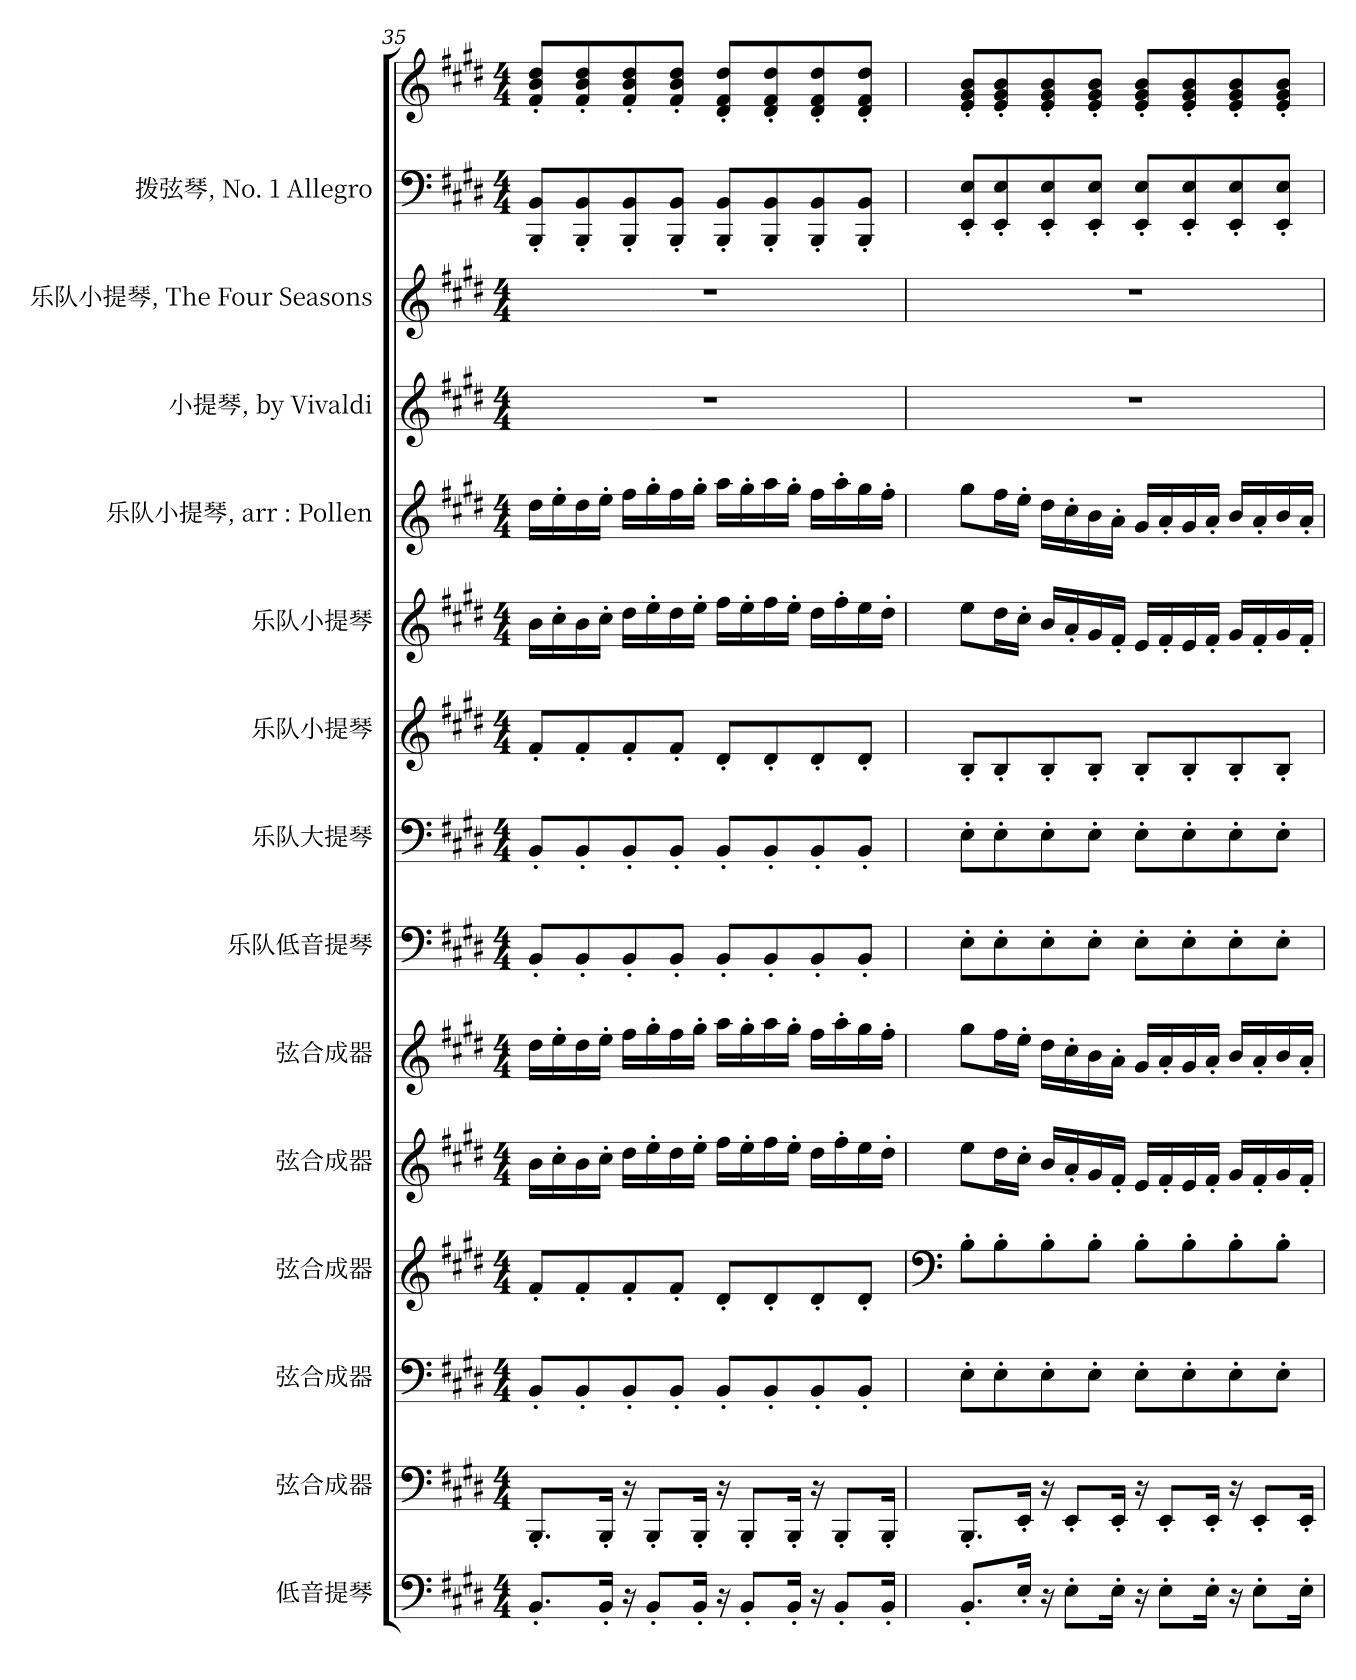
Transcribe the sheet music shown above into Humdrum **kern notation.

**kern	**kern	**kern	**kern	**kern	**kern	**kern	**kern	**kern	**kern	**kern	**kern	**kern	**kern	**kern
*part14	*part13	*part12	*part11	*part10	*part9	*part8	*part7	*part6	*part5	*part4	*part3	*part2	*part1	*part1
*staff15	*staff14	*staff13	*staff12	*staff11	*staff10	*staff9	*staff8	*staff7	*staff6	*staff5	*staff4	*staff3	*staff2	*staff1
*I"低音提琴	*I"弦合成器	*I"弦合成器	*I"弦合成器	*I"弦合成器	*I"弦合成器	*I"乐队低音提琴	*I"乐队大提琴	*I"乐队小提琴	*I"乐队小提琴	*I"乐队小提琴, arr : Pollen	*I"小提琴, by Vivaldi	*I"乐队小提琴, The Four Seasons	*I"拨弦琴, No. 1 Allegro	*
!!LO:PB:g=z
*clefF4	*clefF4	*clefF4	*clefG2	*clefG2	*clefG2	*clefF4	*clefF4	*clefG2	*clefG2	*clefG2	*clefG2	*clefG2	*clefF4	*clefG2
*ITrd7c12	*	*	*	*	*	*ITrd7c12	*	*	*	*	*	*	*	*
*k[f#c#g#d#]	*k[f#c#g#d#]	*k[f#c#g#d#]	*k[f#c#g#d#]	*k[f#c#g#d#]	*k[f#c#g#d#]	*k[f#c#g#d#]	*k[f#c#g#d#]	*k[f#c#g#d#]	*k[f#c#g#d#]	*k[f#c#g#d#]	*k[f#c#g#d#]	*k[f#c#g#d#]	*k[f#c#g#d#]	*k[f#c#g#d#]
*M4/4	*M4/4	*M4/4	*M4/4	*M4/4	*M4/4	*M4/4	*M4/4	*M4/4	*M4/4	*M4/4	*M4/4	*M4/4	*M4/4	*M4/4
=35	=35	=35	=35	=35	=35	=35	=35	=35	=35	=35	=35	=35	=35	=35
8.BBB'/L	8.BBB'/L	8BB'/L	8f#'/L	16b\LL	16dd#\LL	8BBB'/L	8BB'/L	8f#'/L	16b\LL	16dd#\LL	1r	1r	8BBB/' 8BB/'L	8f#/' 8b/' 8dd#/'L
.	.	.	.	16cc#'\	16ee'\	.	.	.	16cc#'\	16ee'\	.	.	.	.
.	.	8BB'/	8f#'/	16b\	16dd#\	8BBB'/	8BB'/	8f#'/	16b\	16dd#\	.	.	8BBB/' 8BB/'	8f#/' 8b/' 8dd#/'
16BBB'/Jk	16BBB'/Jk	.	.	16cc#'\JJ	16ee'\JJ	.	.	.	16cc#'\JJ	16ee'\JJ	.	.	.	.
16r	16r	8BB'/	8f#'/	16dd#\LL	16ff#\LL	8BBB'/	8BB'/	8f#'/	16dd#\LL	16ff#\LL	.	.	8BBB/' 8BB/'	8f#/' 8b/' 8dd#/'
8BBB'/L	8BBB'/L	.	.	16ee'\	16gg#'\	.	.	.	16ee'\	16gg#'\	.	.	.	.
.	.	8BB'/J	8f#'/J	16dd#\	16ff#\	8BBB'/J	8BB'/J	8f#'/J	16dd#\	16ff#\	.	.	8BBB/' 8BB/'J	8f#/' 8b/' 8dd#/'J
16BBB'/Jk	16BBB'/Jk	.	.	16ee'\JJ	16gg#'\JJ	.	.	.	16ee'\JJ	16gg#'\JJ	.	.	.	.
16r	16r	8BB'/L	8d#'/L	16ff#\LL	16aa\LL	8BBB'/L	8BB'/L	8d#'/L	16ff#\LL	16aa\LL	.	.	8BBB/' 8BB/'L	8d#/' 8f#/' 8dd#/'L
8BBB'/L	8BBB'/L	.	.	16ee'\	16gg#'\	.	.	.	16ee'\	16gg#'\	.	.	.	.
.	.	8BB'/	8d#'/	16ff#\	16aa\	8BBB'/	8BB'/	8d#'/	16ff#\	16aa\	.	.	8BBB/' 8BB/'	8d#/' 8f#/' 8dd#/'
16BBB'/Jk	16BBB'/Jk	.	.	16ee'\JJ	16gg#'\JJ	.	.	.	16ee'\JJ	16gg#'\JJ	.	.	.	.
16r	16r	8BB'/	8d#'/	16dd#\LL	16ff#\LL	8BBB'/	8BB'/	8d#'/	16dd#\LL	16ff#\LL	.	.	8BBB/' 8BB/'	8d#/' 8f#/' 8dd#/'
8BBB'/L	8BBB'/L	.	.	16ff#'\	16aa'\	.	.	.	16ff#'\	16aa'\	.	.	.	.
.	.	8BB'/J	8d#'/J	16ee\	16gg#\	8BBB'/J	8BB'/J	8d#'/J	16ee\	16gg#\	.	.	8BBB/' 8BB/'J	8d#/' 8f#/' 8dd#/'J
16BBB'/Jk	16BBB'/Jk	.	.	16dd#'\JJ	16ff#'\JJ	.	.	.	16dd#'\JJ	16ff#'\JJ	.	.	.	.
=36	=36	=36	=36	=36	=36	=36	=36	=36	=36	=36	=36	=36	=36	=36
*	*	*	*clefF4	*	*	*	*	*	*	*	*	*	*	*
8.BBB'/L	8.BBB'/L	8E'\L	8B'\L	8ee\L	8gg#\L	8EE'\L	8E'\L	8B'/L	8ee\L	8gg#\L	1r	1r	8EE/' 8E/'L	8e/' 8g#/' 8b/'L
.	.	8E'\	8B'\	16dd#\L	16ff#\L	8EE'\	8E'\	8B'/	16dd#\L	16ff#\L	.	.	8EE/' 8E/'	8e/' 8g#/' 8b/'
16EE'/Jk	16EE'/Jk	.	.	16cc#'\JJ	16ee'\JJ	.	.	.	16cc#'\JJ	16ee'\JJ	.	.	.	.
16r	16r	8E'\	8B'\	16b/LL	16dd#\LL	8EE'\	8E'\	8B'/	16b/LL	16dd#\LL	.	.	8EE/' 8E/'	8e/' 8g#/' 8b/'
8EE'\L	8EE'/L	.	.	16a'/	16cc#'\	.	.	.	16a'/	16cc#'\	.	.	.	.
.	.	8E'\J	8B'\J	16g#/	16b\	8EE'\J	8E'\J	8B'/J	16g#/	16b\	.	.	8EE/' 8E/'J	8e/' 8g#/' 8b/'J
16EE'\Jk	16EE'/Jk	.	.	16f#'/JJ	16a'\JJ	.	.	.	16f#'/JJ	16a'\JJ	.	.	.	.
16r	16r	8E'\L	8B'\L	16e/LL	16g#/LL	8EE'\L	8E'\L	8B'/L	16e/LL	16g#/LL	.	.	8EE/' 8E/'L	8e/' 8g#/' 8b/'L
8EE'\L	8EE'/L	.	.	16f#'/	16a'/	.	.	.	16f#'/	16a'/	.	.	.	.
.	.	8E'\	8B'\	16e/	16g#/	8EE'\	8E'\	8B'/	16e/	16g#/	.	.	8EE/' 8E/'	8e/' 8g#/' 8b/'
16EE'\Jk	16EE'/Jk	.	.	16f#'/JJ	16a'/JJ	.	.	.	16f#'/JJ	16a'/JJ	.	.	.	.
16r	16r	8E'\	8B'\	16g#/LL	16b/LL	8EE'\	8E'\	8B'/	16g#/LL	16b/LL	.	.	8EE/' 8E/'	8e/' 8g#/' 8b/'
8EE'\L	8EE'/L	.	.	16f#'/	16a'/	.	.	.	16f#'/	16a'/	.	.	.	.
.	.	8E'\J	8B'\J	16g#/	16b/	8EE'\J	8E'\J	8B'/J	16g#/	16b/	.	.	8EE/' 8E/'J	8e/' 8g#/' 8b/'J
16EE'\Jk	16EE'/Jk	.	.	16f#'/JJ	16a'/JJ	.	.	.	16f#'/JJ	16a'/JJ	.	.	.	.
=	=	=	=	=	=	=	=	=	=	=	=	=	=	=
*-	*-	*-	*-	*-	*-	*-	*-	*-	*-	*-	*-	*-	*-	*-
